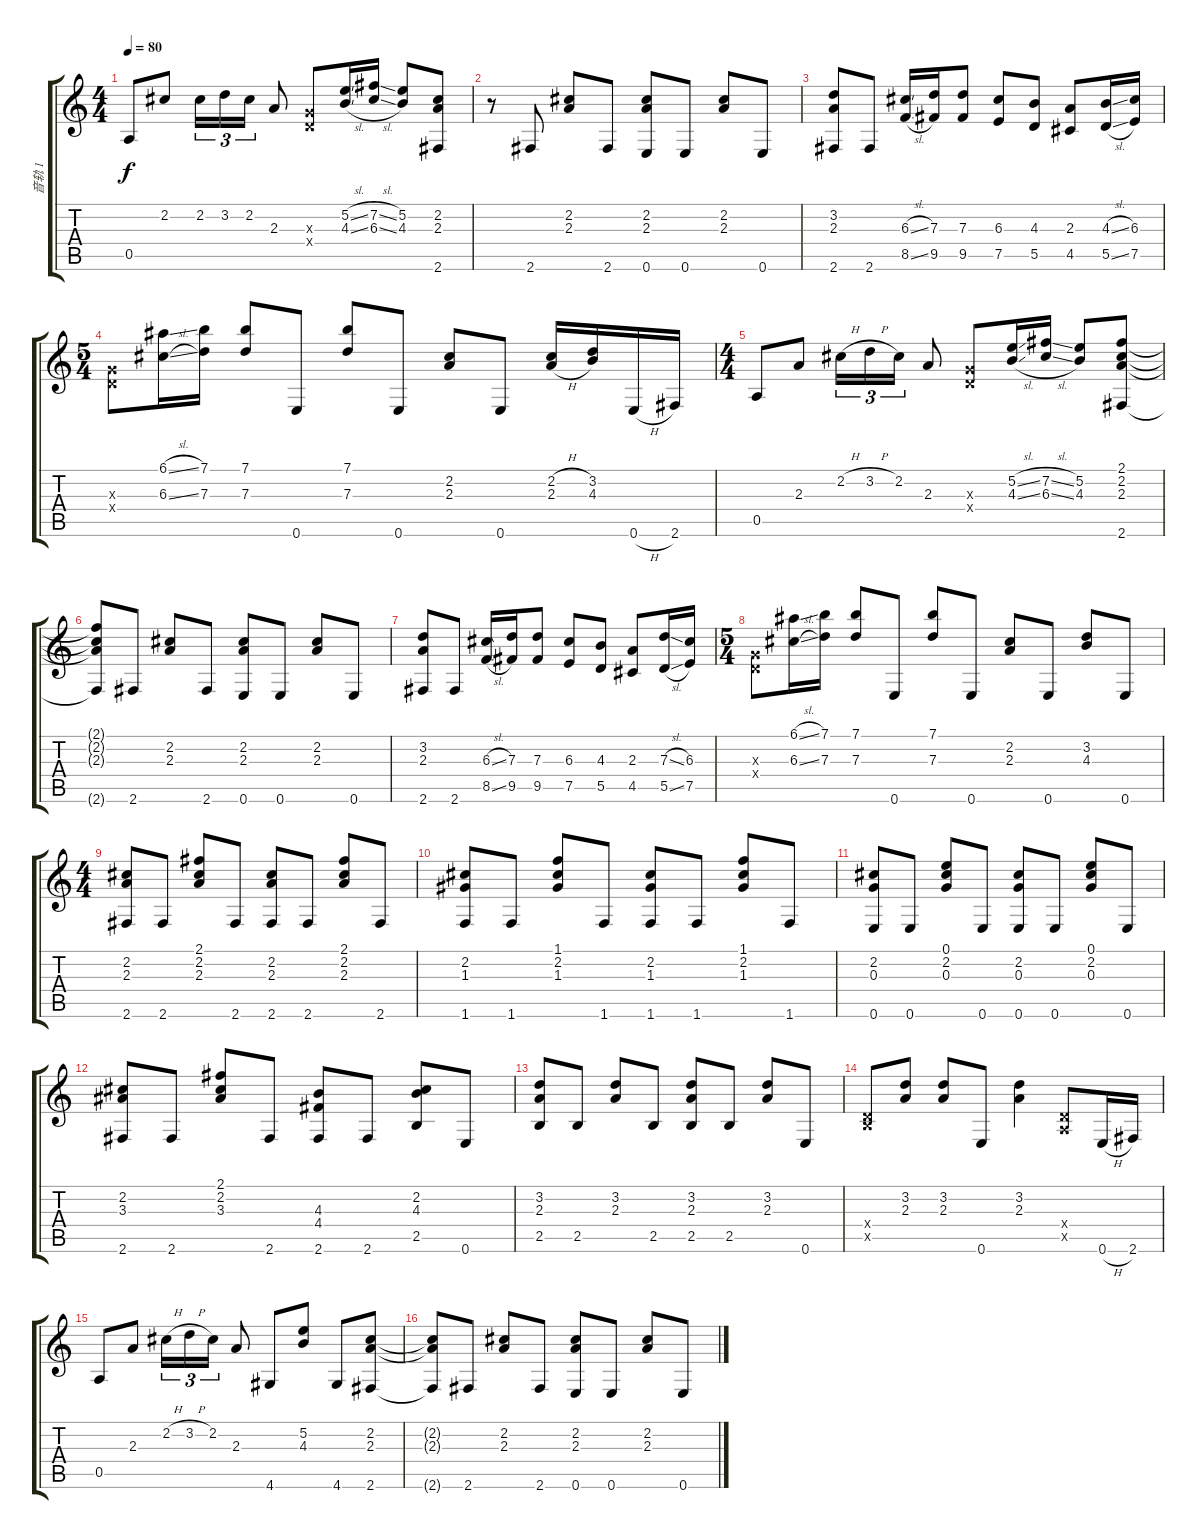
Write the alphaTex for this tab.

\track ("音轨 1" "音轨 1") {instrument acousticguitarsteel}
\staff {score tabs}
\tuning (E4 B3 G3 D3 A2 E2) {hide}
\ts (4 4)
\tempo 80
\clef g2
\ks c
0.5.8{dy f} 2.2.8 2.2.16{tu (3 2)} 3.2.16{tu (3 2)} 2.2.16{tu (3 2)} 2.3.8 (0.3{x} 0.4{x}).8 (5.2{sl} 4.3{sl}).16 (7.2{sl} 6.3{sl}).16 (5.2 4.3).8 (2.2 2.3 2.6).8 |
r.8 2.6.8 (2.2 2.3).8 2.6.8 (2.2 2.3 0.6).8 0.6.8 (2.2 2.3).8 0.6.8 |
(3.2 2.3 2.6).8 2.6.8 (6.3{sl} 8.5{sl}).16 (7.3 9.5).16 (7.3 9.5).8 (6.3 7.5).8 (4.3 5.5).8 (2.3 4.5).8 (4.3{sl} 5.5{sl}).16 (6.3 7.5).16 |
\ts (5 4)
(0.3{x} 0.4{x}).8 (6.1{sl} 6.3{sl}).16 (7.1 7.3).16 (7.1 7.3).8 0.6.8 (7.1 7.3).8 0.6.8 (2.2 2.3).8 0.6.8 (2.2{h} 2.3{h}).16 (3.2 4.3).16 0.6{h}.16 2.6.16 |
\ts (4 4)
0.5.8 2.3.8 2.2{h}.16{tu (3 2)} 3.2{h}.16{tu (3 2)} 2.2.16{tu (3 2)} 2.3.8 (0.3{x} 0.4{x}).8 (5.2{sl} 4.3{sl}).16 (7.2{sl} 6.3{sl}).16 (5.2 4.3).8 (2.1 2.2 2.3 2.6).8 |
(2.1{t} 2.2{t} 2.3{t} 2.6{t}).8 2.6.8 (2.2 2.3).8 2.6.8 (2.2 2.3 0.6).8 0.6.8 (2.2 2.3).8 0.6.8 |
(3.2 2.3 2.6).8 2.6.8 (6.3{sl} 8.5{sl}).16 (7.3 9.5).16 (7.3 9.5).8 (6.3 7.5).8 (4.3 5.5).8 (2.3 4.5).8 (7.3{sl} 5.5{sl}).16 (6.3 7.5).16 |
\ts (5 4)
(0.3{x} 0.4{x}).8 (6.1{sl} 6.3{sl}).16 (7.1 7.3).16 (7.1 7.3).8 0.6.8 (7.1 7.3).8 0.6.8 (2.2 2.3).8 0.6.8 (3.2 4.3).8 0.6.8 |
\ts (4 4)
(2.2 2.3 2.6).8 2.6.8 (2.1 2.2 2.3).8 2.6.8 (2.2 2.3 2.6).8 2.6.8 (2.1 2.2 2.3).8 2.6.8 |
(2.2 1.3 1.6).8 1.6.8 (1.1 2.2 1.3).8 1.6.8 (2.2 1.3 1.6).8 1.6.8 (1.1 2.2 1.3).8 1.6.8 |
(2.2 0.3 0.6).8 0.6.8 (0.1 2.2 0.3).8 0.6.8 (2.2 0.3 0.6).8 0.6.8 (0.1 2.2 0.3).8 0.6.8 |
(2.2 3.3 2.6).8 2.6.8 (2.1 2.2 3.3).8 2.6.8 (4.3 4.4 2.6).8 2.6.8 (2.2 4.3 2.5).8 0.6.8 |
(3.2 2.3 2.5).8 2.5.8 (3.2 2.3).8 2.5.8 (3.2 2.3 2.5).8 2.5.8 (3.2 2.3).8 0.6.8 |
(0.4{x} 2.5{x}).8 (3.2 2.3).8 (3.2 2.3).8 0.6.8 (3.2 2.3).4 (0.4{x} 0.5{x}).8 0.6{h}.16 2.6.16 |
0.5.8 2.3.8 2.2{h}.16{tu (3 2)} 3.2{h}.16{tu (3 2)} 2.2.16{tu (3 2)} 2.3.8 4.6.8 (5.2 4.3).8 4.6.8 (2.2 2.3 2.6).8 |
(2.2{t} 2.3{t} 2.6{t}).8 2.6.8 (2.2 2.3).8 2.6.8 (2.2 2.3 0.6).8 0.6.8 (2.2 2.3).8 0.6.8
